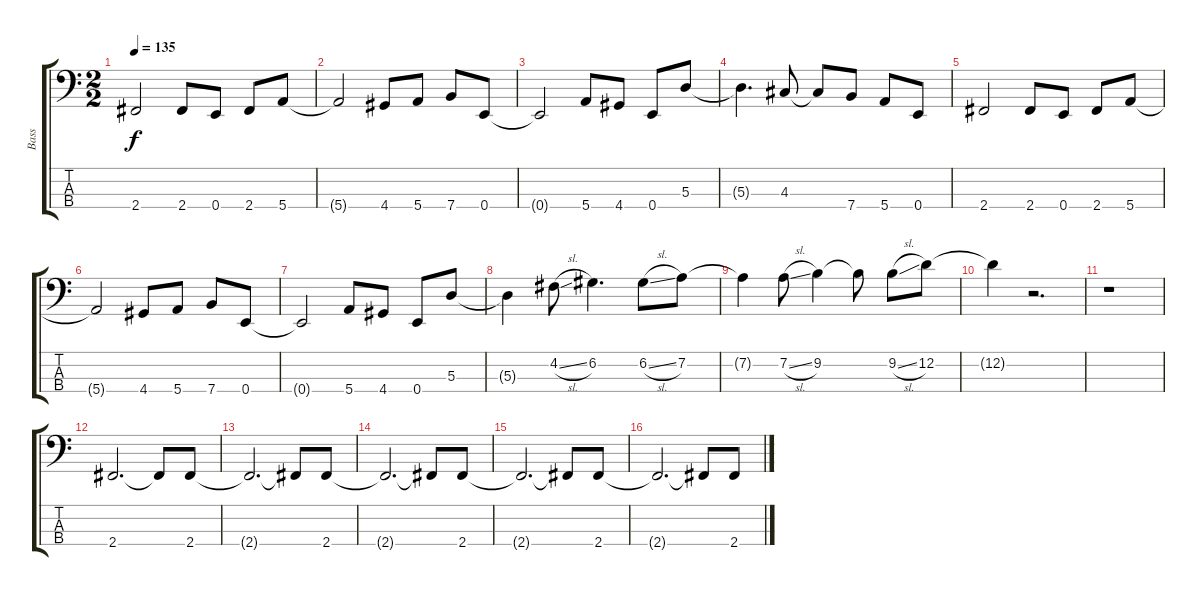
\track ("Bass" "Bass") {instrument electricbasspick}
\staff {score tabs}
\tuning (G2 D2 A1 E1) {hide}
\ts (2 2)
\tempo 135
\clef f4
\ks c
2.4.2{dy f} 2.4.8 0.4.8 2.4.8 5.4.8 |
5.4{t}.2 4.4.8 5.4.8 7.4.8 0.4.8 |
0.4{t}.2 5.4.8 4.4.8 0.4.8 5.3.8 |
5.3{t}.4{d} 4.3.8 4.3{t}.8 7.4.8 5.4.8 0.4.8 |
2.4.2 2.4.8 0.4.8 2.4.8 5.4.8 |
5.4{t}.2 4.4.8 5.4.8 7.4.8 0.4.8 |
0.4{t}.2 5.4.8 4.4.8 0.4.8 5.3.8 |
5.3{t}.4 4.2{sl}.8 6.2.4{d} 6.2{sl}.8 7.2.8 |
7.2{t}.4 7.2{sl}.8 9.2.4 9.2{t}.8 9.2{sl}.8 12.2.8 |
12.2{t}.4 r.2{d} |
r.1 |
2.4.2{d} 2.4{t}.8 2.4.8 |
2.4{t}.2{d} 2.4{t}.8 2.4.8 |
2.4{t}.2{d} 2.4{t}.8 2.4.8 |
2.4{t}.2{d} 2.4{t}.8 2.4.8 |
2.4{t}.2{d} 2.4{t}.8 2.4.8
